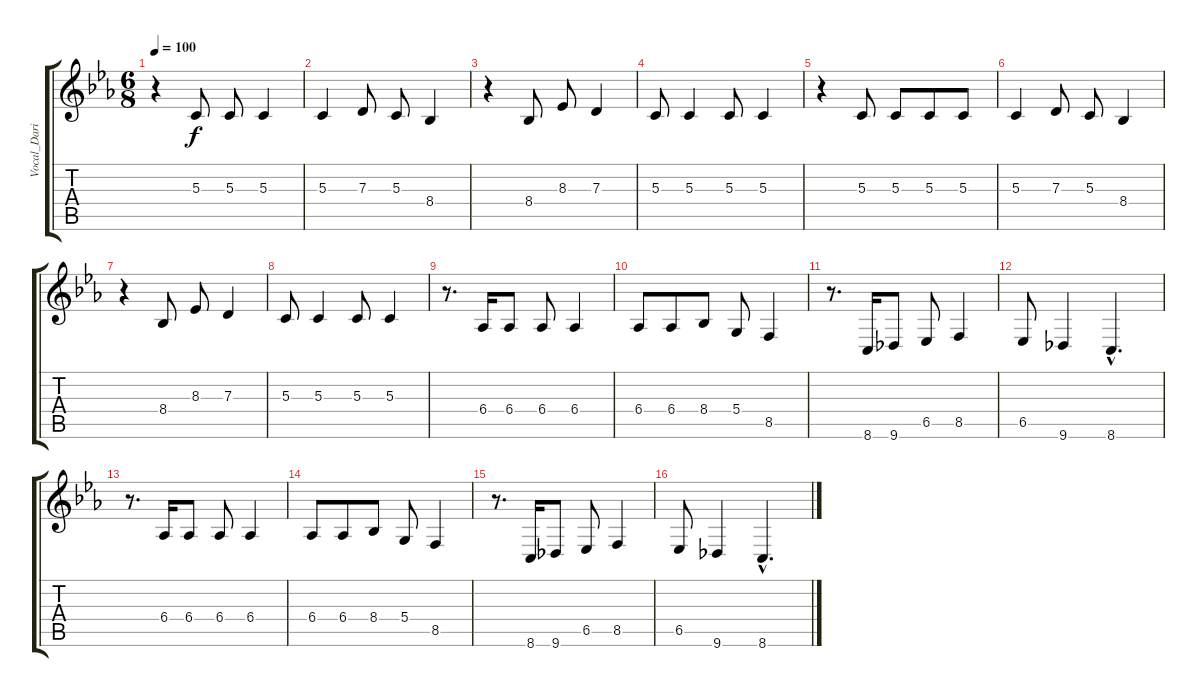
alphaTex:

\track ("Vocal_Dariush" "Vocal_Dari") {instrument clarinet}
\staff {score tabs}
\tuning (E4 B3 G3 D3 A2 E2) {hide}
\ts (6 8)
\tempo 100
\clef g2
\ks eb
r.4{dy f} 5.3.8 5.3.8 5.3.4 |
5.3.4 7.3.8 5.3.8 8.4.4 |
r.4 8.4.8 8.3.8 7.3.4 |
5.3.8 5.3.4 5.3.8 5.3.4 |
r.4 5.3.8 5.3.8 5.3.8 5.3.8 |
5.3.4 7.3.8 5.3.8 8.4.4 |
r.4 8.4.8 8.3.8 7.3.4 |
5.3.8 5.3.4 5.3.8 5.3.4 |
r.8{d} 6.4.16 6.4.8 6.4.8 6.4.4 |
6.4.8 6.4.8 8.4.8 5.4.8 8.5.4 |
r.8{d} 8.6.16 9.6.8 6.5.8 8.5.4 |
6.5.8 9.6.4 8.6{hac}.4{d} |
r.8{d} 6.4.16 6.4.8 6.4.8 6.4.4 |
6.4.8 6.4.8 8.4.8 5.4.8 8.5.4 |
r.8{d} 8.6.16 9.6.8 6.5.8 8.5.4 |
6.5.8 9.6.4 8.6{hac}.4{d}
